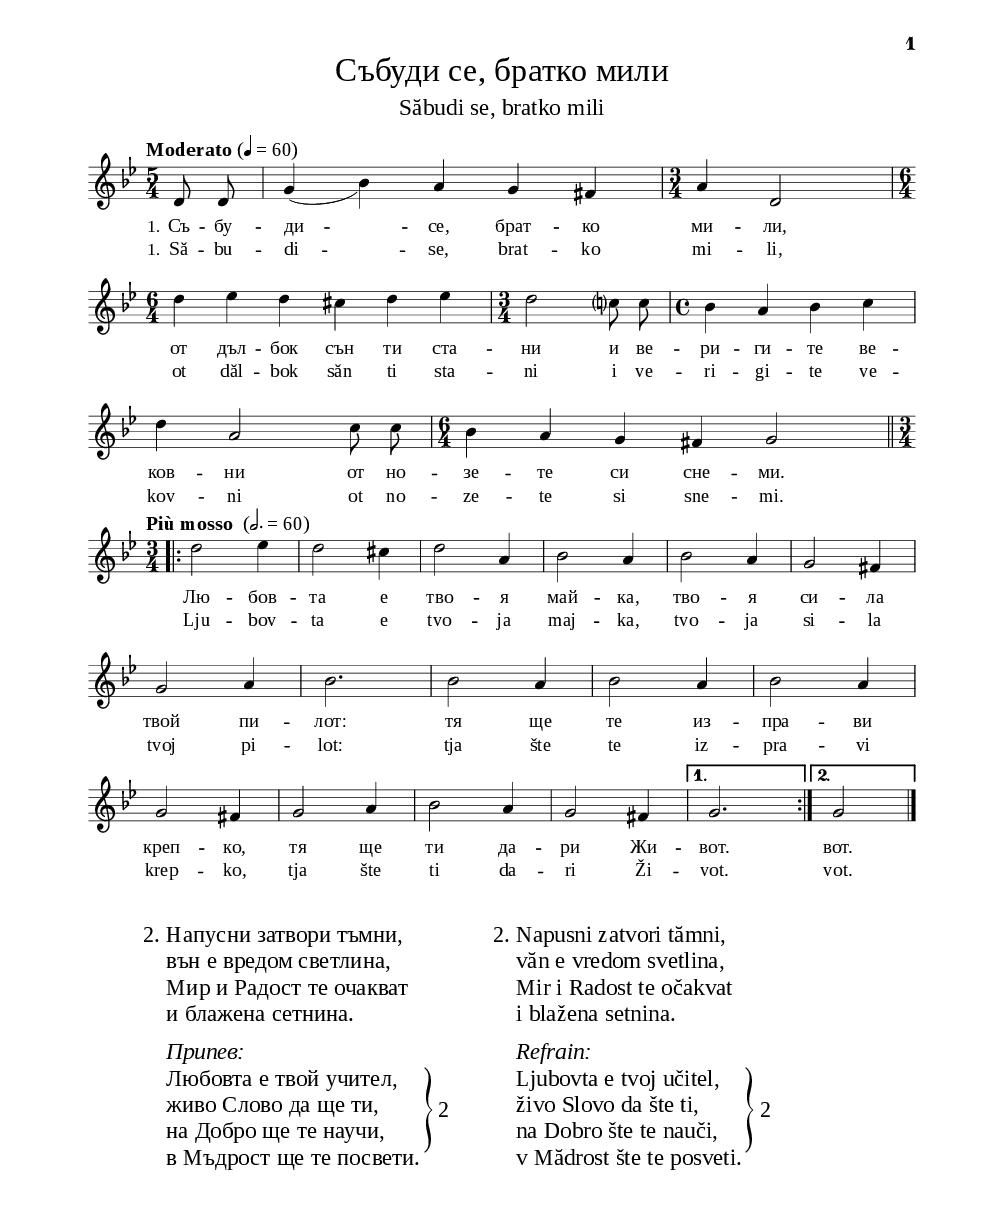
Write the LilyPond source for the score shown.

\version "2.24.4"

% include paper part and global functions
\include "include/globals.ily"

"rightBraces025" = \markup {
  \column {
    % repeat braces
    \translate #'(0 . -21.7 )
    \right-brace #41

  }
  \column {
    % repeat numbers


    \translate #'(0 . -22.6 )
    2

  }
}


\bookpart {
  \label #'ref025
  \tocItem \markup "Събуди се, братко мили – Săbudi se, bratko mili"
  \include "include/bookpart-paper.ily"
  \score {
    \include "include/score-layout.ily"

    \new Voice \absolute {
      \clef treble
      \key g \minor
      \time 5/4
      \tempoFunc "Moderato" 4 "60"
      \autoBeamOff

      \partial 4
      d'8 d'8 | \slurDown g'4(bes'4) \slurNeutral a'4 g'4 fis'4 | \time 3/4 a'4 d'2 | \time 6/4 \break
      d''4 es''4 d''4 cis''4 d''4 es''4 | \time 3/4 d''2 c''?8 c''8 | \time 4/4 bes'4 a'4 bes'4 c''4 \break
      d''4 a'2 c''8 c''8 | \time 6/4 bes'4 a'4 g'4 fis'4 g'2 | \time 3/4 \break
      \repeat volta 2 {
        \bar ".|:-||"

        \tempoFunc "Più mosso " 2. "60"
        d''2 es''4 | d''2 cis''4| d''2  a'4 | bes'2 a'4 | bes'2 a'4 | g'2 fis'4 | \break
        g'2 a'4 | bes'2. | bes'2 a'4 | bes'2 a'4 | bes'2 a'4| \break
        g'2 fis'4 | g'2 a'4 | bes'2 a'4 | g'2 fis'4 |
      }
      \alternative {
        {
          g'2.|
        }   {
          g'2 \bar "|."
        }
      }

    }

    \addlyrics {
      \set stanza = "1." Съ -- бу -- ди -- се, брат -- ко ми -- ли,
      от дъл -- бок сън ти ста -- ни и ве -- ри -- ги -- те ве --
      ков -- ни от но -- зе -- те си сне -- ми.
      Лю -- бов -- та е тво -- я май -- ка, тво -- я си -- ла
      твой пи -- лот: тя ще те из -- пра -- ви
      креп -- ко, тя ще ти да -- ри Жи -- вот. вот.
    }
    \addlyrics {
      \set stanza = "1." Să -- bu -- di -- se, brat -- ko mi -- li,
      ot dăl -- bok săn ti sta -- ni i ve -- ri -- gi -- te ve --
      kov -- ni ot no -- ze -- te si sne -- mi.
      Lju -- bov -- ta e tvo -- ja maj -- ka, tvo -- ja si -- la
      tvoj pi -- lot: tja šte te iz -- pra -- vi
      krep -- ko, tja šte ti da -- ri Ži -- vot. vot.
    }

    \header {
      title = \titleFunc "Събуди се, братко мили" "Săbudi se, bratko mili"
    }

    \midi{}

  } % score

  \markup \empty-two


  \markup \abs-fontsize #11 {
    \hspace #7
    \override #`(baseline-skip . ,bgCoupletBaselineSkip) % affects space between column lines

    \column {

      \line { 2.  Напусни затвори тъмни, }
      \line {   "   " вън е вредом светлина, }
      \line {   "   " Мир и Радост те очакват }
      \line {   "   " и блажена сетнина. }
      \vspace #0.5
      \line { "   " \italic {Припев: } }
      \line { "   "Любовта е твой учител, }
      \line {   "   " живо Слово да ще ти, }
      \line {   "   " на Добро ще те научи, }
      \line {   "   " в Мъдрост ще те посвети. }

    }
    \"rightBraces025"

    \hspace #5
    \override #`(baseline-skip . ,bgCoupletBaselineSkip) % affects space between column lines
    \column {

      \line { 2.  Napusni zatvori tămni, }
      \line {   "   " văn e vredom svetlina, }
      \line {   "   " Mir i Radost te očakvat }
      \line {   "   " i blažena setnina. }
      \vspace #0.5
      \line { "   " \italic {Refrain: } }
      \line { "   "Ljubovta e tvoj učitel, }
      \line {   "   " živo Slovo da šte ti, }
      \line {   "   " na Dobro šte te nauči, }
      \line {   "   " v Mădrost šte te posveti. }

    } %column
    \"rightBraces025"
  } % markup

  \pageBreak

  \markup \abs-fontsize #11 {
    \hspace #7
    \override #`(baseline-skip . ,bgCoupletBaselineSkip) % affects space between column lines
    \column {


      \line { 3. И на брата си продумай }
      \line {   "   " сладка дума с подтик нов; }
      \line {   "   " ти сърцето му да стоплиш }
      \line {   "   " с твойта искрена любов. }
      \vspace #0.5
      \line { "   " \italic {Припев: } }
      \line { "   "Любовта е твой спасител, }
      \line {   "   " нея в помощ призови: }
      \line {   "   " тя душата ти от гнета }
      \line {   "   " скоро ще освободи. }
    } \"rightBraces025"


    \hspace #5
    \override #`(baseline-skip . ,bgCoupletBaselineSkip) % affects space between column lines
    \column {
      \line { 3. I na brata si produmaj }
      \line {   "   " sladka duma s podtik nov; }
      \line {   "   " ti sărceto mu da stopliš }
      \line {   "   " s tvojta iskrena ljubov. }
      \vspace #0.5
      \line { "   " \italic {Refrain: } }
      \line { "   "Ljubovta e tvoj spasitel, }
      \line {   "   " neja v pomošt prizovi: }
      \line {   "   " tja dušata ti ot gneta }
      \line {   "   " skoro šte osvobodi. }
    } %column
    \"rightBraces025"
  } % markup

  \markup \vspace #3

  % include foreign translation(s) of the song
  \version "2.24.4"

\markup \fill-line { \fontsize #deTitleFontSize "Wache auf, lieber Bruder" }
\markup \null
\markup \null
\markup \abs-fontsize #11 {
   \fill-line {
  \override #`(baseline-skip . ,deCoupletBaselineSkip)

  \column {
    \line { 1. Wache auf, lieber Bruder, }
    \line {   "   " erhebe dich vom tiefen Schlaf}
    \line {   "   " und nimm die jahrhundertealten Ketten}
    \line {   "   " von deinen Füßen ab.}

     \vspace #0.5
    \line { "   " \italic { Refrain:}  }
    \line { "   "Die Liebe ist deine Mutter,}
    \line {   "   "deine Kraft, dein Pilot; }
    \line {   "   " sie wird dich stark aufrichten, }
    \line {   "   " dir Leben schenken. }

    \vspace #0.5
    \line {    2. Verlasse die düsteren Gefängnisse, }
    \line {   "   "draußen ist überall Licht; }
    \line {   "   " Frieden und Freude erwarten dich, }
    \line {   "   " und seliges Danach. }


    \vspace #0.5
    \line { "   " \italic { Refrain:}  }
    \line { "   " Die Liebe ist dein Meister, }
    \line {   "   " auf dass sie dir das lebendige Wort geben wird; }
    \line {   "   " sie wird dich das Gute lehren }
    \line {   "   " und dich in die Weisheit einweihen. }


   \vspace #0.5
    \line { 3. Und sage deinem Bruder, }
    \line {   "   " ein süßes Wort mit neuer Regung; }
    \line {   "   " auf dass du sein Herz erwärmst }
    \line {   "   " mit deiner aufrichtigen Liebe.}

     \vspace #0.5
    \line { "   " \italic { Refrain: } }
    \line {"   "    Die Liebe ist dein Erlöser: }
    \line {   "   " Ruf sie zur Hilfe; }
    \line {   "   " sie wird deine Seele vom Joch}
    \line {   "   " bald befreien.}

  }
   }

}


} % bookpart
